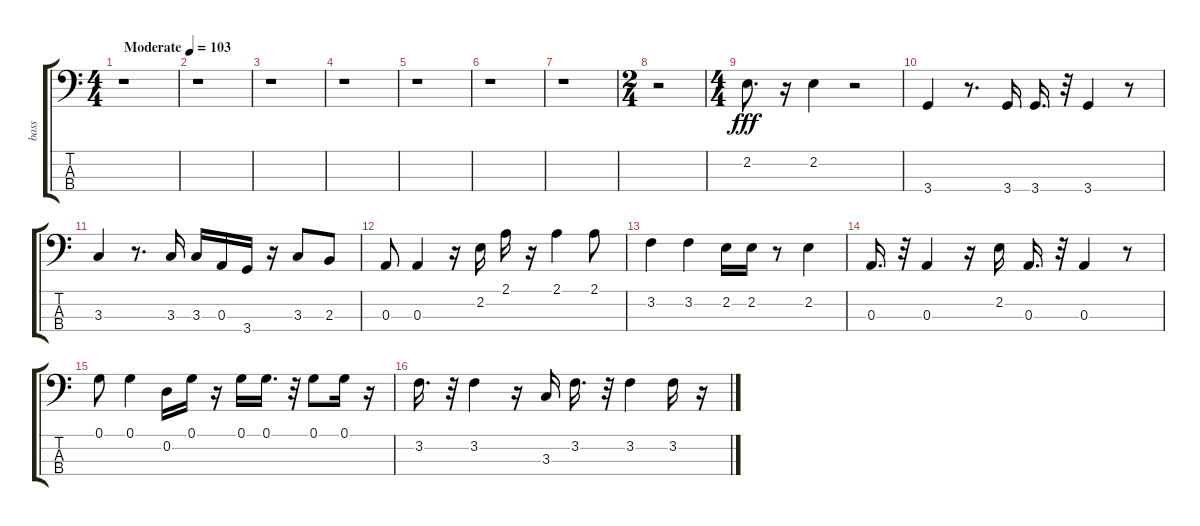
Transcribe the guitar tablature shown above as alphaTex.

\track ("bass" "bass") {instrument electricbasspick}
\staff {score tabs}
\tuning (G2 D2 A1 E1) {hide}
\ts (4 4)
\tempo (103 "Moderate")
\clef f4
\ks c
r.1{dy fff instrument electricbasspick} |
r.1 |
r.1 |
r.1 |
r.1 |
r.1 |
r.1 |
\ts (2 4)
r.2 |
\ts (4 4)
2.2.8{d} r.16 2.2.4 r.2 |
3.4.4 r.8{d} 3.4.16 3.4.16{d} r.32 3.4.4 r.8 |
3.3.4 r.8{d} 3.3.16 3.3.16 0.3.16 3.4.16 r.16 3.3.8 2.3.8 |
0.3.8 0.3.4 r.16 2.2.16 2.1.16 r.16 2.1.4 2.1.8 |
3.2.4 3.2.4 2.2.16 2.2.16 r.8 2.2.4 |
0.3.16{d} r.32 0.3.4 r.16 2.2.16 0.3.16{d} r.32 0.3.4 r.8 |
0.1.8 0.1.4 0.2.16 0.1.16 r.16 0.1.16 0.1.16{d} r.32 0.1.8 0.1.16 r.16 |
3.2.16{d} r.32 3.2.4 r.16 3.3.16 3.2.16{d} r.32 3.2.4 3.2.16 r.16
